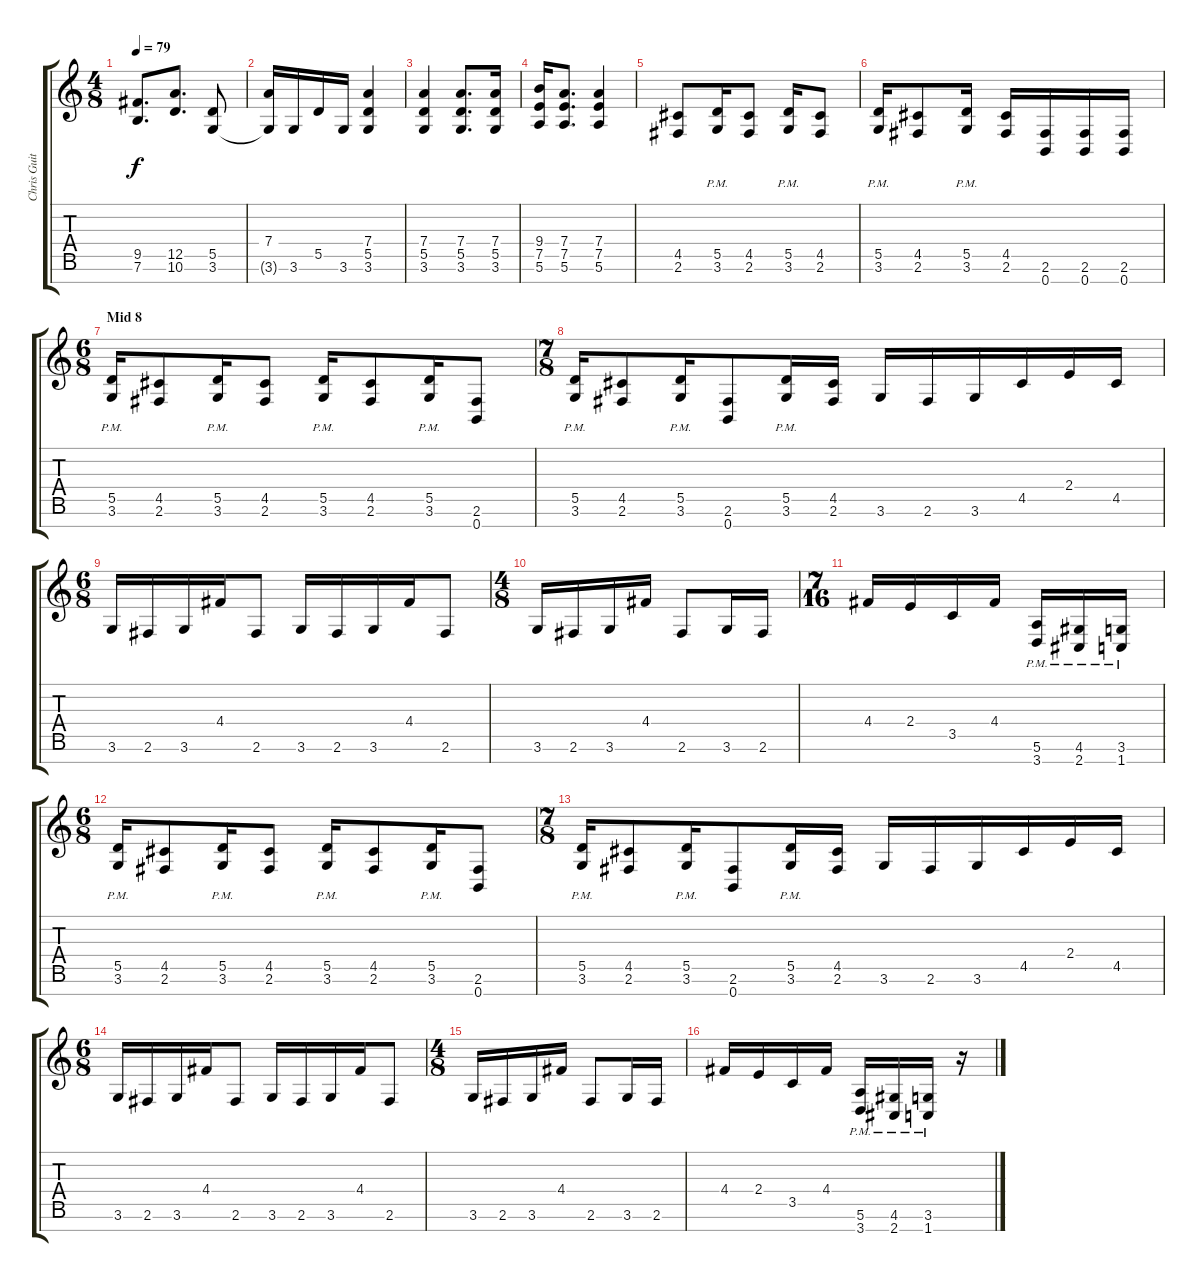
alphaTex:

\track ("Chris Guitar" "Chris Guit") {instrument overdrivenguitar}
\staff {score tabs}
\tuning (E4 B3 G3 D3 A2 E2 B1) {hide}
\ts (4 8)
\tempo 79
\clef g2
\ks c
(9.5 7.6).8{d dy f} (12.5 10.6).8{d} (5.5 3.6).8 |
(7.4{t} 3.6{t}).16 3.6.16 5.5.16 3.6.16 (7.4 5.5 3.6).4 |
(7.4 5.5 3.6).4 (7.4 5.5 3.6).8{d} (7.4 5.5 3.6).16 |
(9.4 7.5 5.6).16 (7.4 7.5 5.6).8{d} (7.4 7.5 5.6).4 |
(4.5 2.6).8 (5.5{pm} 3.6{pm}).16 (4.5 2.6).8 (5.5{pm} 3.6{pm}).16 (4.5 2.6).8 |
(5.5{pm} 3.6{pm}).16 (4.5 2.6).8 (5.5{pm} 3.6{pm}).16 (4.5 2.6).16 (2.6 0.7).16 (2.6 0.7).16 (2.6 0.7).16 |
\ts (6 8)
\section ("" "Mid 8")
(5.5{pm} 3.6{pm}).16 (4.5 2.6).8 (5.5{pm} 3.6{pm}).16 (4.5 2.6).8 (5.5{pm} 3.6{pm}).16 (4.5 2.6).8 (5.5{pm} 3.6{pm}).16 (2.6 0.7).8 |
\ts (7 8)
(5.5{pm} 3.6{pm}).16 (4.5 2.6).8 (5.5{pm} 3.6{pm}).16 (2.6 0.7).8 (5.5{pm} 3.6{pm}).16 (4.5 2.6).16 3.6.16 2.6.16 3.6.16 4.5.16 2.4.16 4.5.16 |
\ts (6 8)
3.6.16 2.6.16 3.6.16 4.4.16 2.6.8 3.6.16 2.6.16 3.6.16 4.4.16 2.6.8 |
\ts (4 8)
3.6.16 2.6.16 3.6.16 4.4.16 2.6.8 3.6.16 2.6.16 |
\ts (7 16)
4.4.16 2.4.16 3.5.16 4.4.16 (5.6{pm} 3.7{pm}).16 (4.6{pm} 2.7{pm}).16 (3.6{pm} 1.7{pm}).16 |
\ts (6 8)
(5.5{pm} 3.6{pm}).16 (4.5 2.6).8 (5.5{pm} 3.6{pm}).16 (4.5 2.6).8 (5.5{pm} 3.6{pm}).16 (4.5 2.6).8 (5.5{pm} 3.6{pm}).16 (2.6 0.7).8 |
\ts (7 8)
(5.5{pm} 3.6{pm}).16 (4.5 2.6).8 (5.5{pm} 3.6{pm}).16 (2.6 0.7).8 (5.5{pm} 3.6{pm}).16 (4.5 2.6).16 3.6.16 2.6.16 3.6.16 4.5.16 2.4.16 4.5.16 |
\ts (6 8)
3.6.16 2.6.16 3.6.16 4.4.16 2.6.8 3.6.16 2.6.16 3.6.16 4.4.16 2.6.8 |
\ts (4 8)
3.6.16 2.6.16 3.6.16 4.4.16 2.6.8 3.6.16 2.6.16 |
4.4.16 2.4.16 3.5.16 4.4.16 (5.6{pm} 3.7{pm}).16 (4.6{pm} 2.7{pm}).16 (3.6{pm} 1.7{pm}).16 r.16
